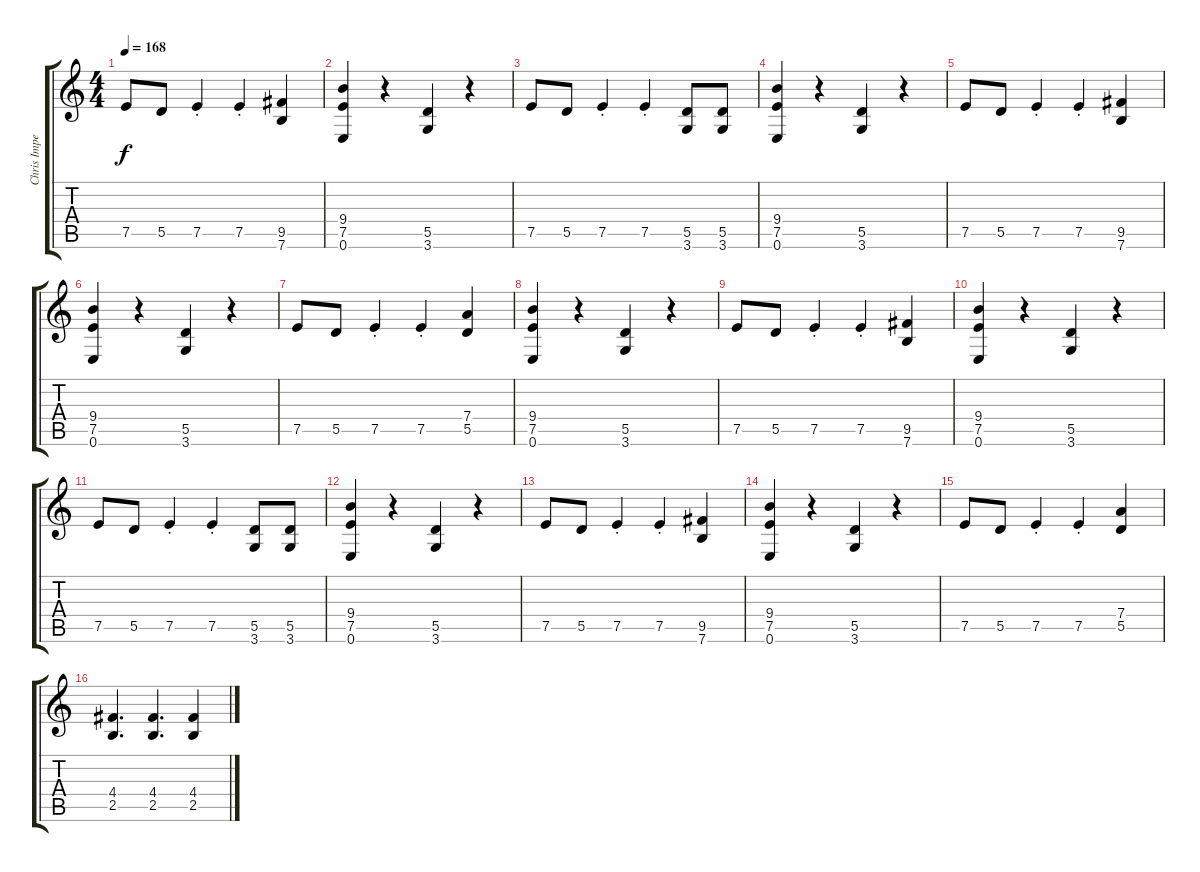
\track ("Chris Impellitteri" "Chris Impe") {instrument distortionguitar}
\staff {score tabs}
\tuning (E4 B3 G3 D3 A2 E2) {hide}
\ts (4 4)
\tempo 168
\clef g2
\ks c
7.5.8{dy f} 5.5.8 7.5{st}.4 7.5{st}.4 (9.5 7.6).4 |
(9.4 7.5 0.6).4 r.4 (5.5 3.6).4 r.4 |
7.5.8 5.5.8 7.5{st}.4 7.5{st}.4 (5.5 3.6).8 (5.5 3.6).8 |
(9.4 7.5 0.6).4 r.4 (5.5 3.6).4 r.4 |
7.5.8 5.5.8 7.5{st}.4 7.5{st}.4 (9.5 7.6).4 |
(9.4 7.5 0.6).4 r.4 (5.5 3.6).4 r.4 |
7.5.8 5.5.8 7.5{st}.4 7.5{st}.4 (7.4 5.5).4 |
(9.4 7.5 0.6).4 r.4 (5.5 3.6).4 r.4 |
7.5.8 5.5.8 7.5{st}.4 7.5{st}.4 (9.5 7.6).4 |
(9.4 7.5 0.6).4 r.4 (5.5 3.6).4 r.4 |
7.5.8 5.5.8 7.5{st}.4 7.5{st}.4 (5.5 3.6).8 (5.5 3.6).8 |
(9.4 7.5 0.6).4 r.4 (5.5 3.6).4 r.4 |
7.5.8 5.5.8 7.5{st}.4 7.5{st}.4 (9.5 7.6).4 |
(9.4 7.5 0.6).4 r.4 (5.5 3.6).4 r.4 |
7.5.8 5.5.8 7.5{st}.4 7.5{st}.4 (7.4 5.5).4 |
(4.4 2.5).4{d} (4.4 2.5).4{d} (4.4 2.5).4
